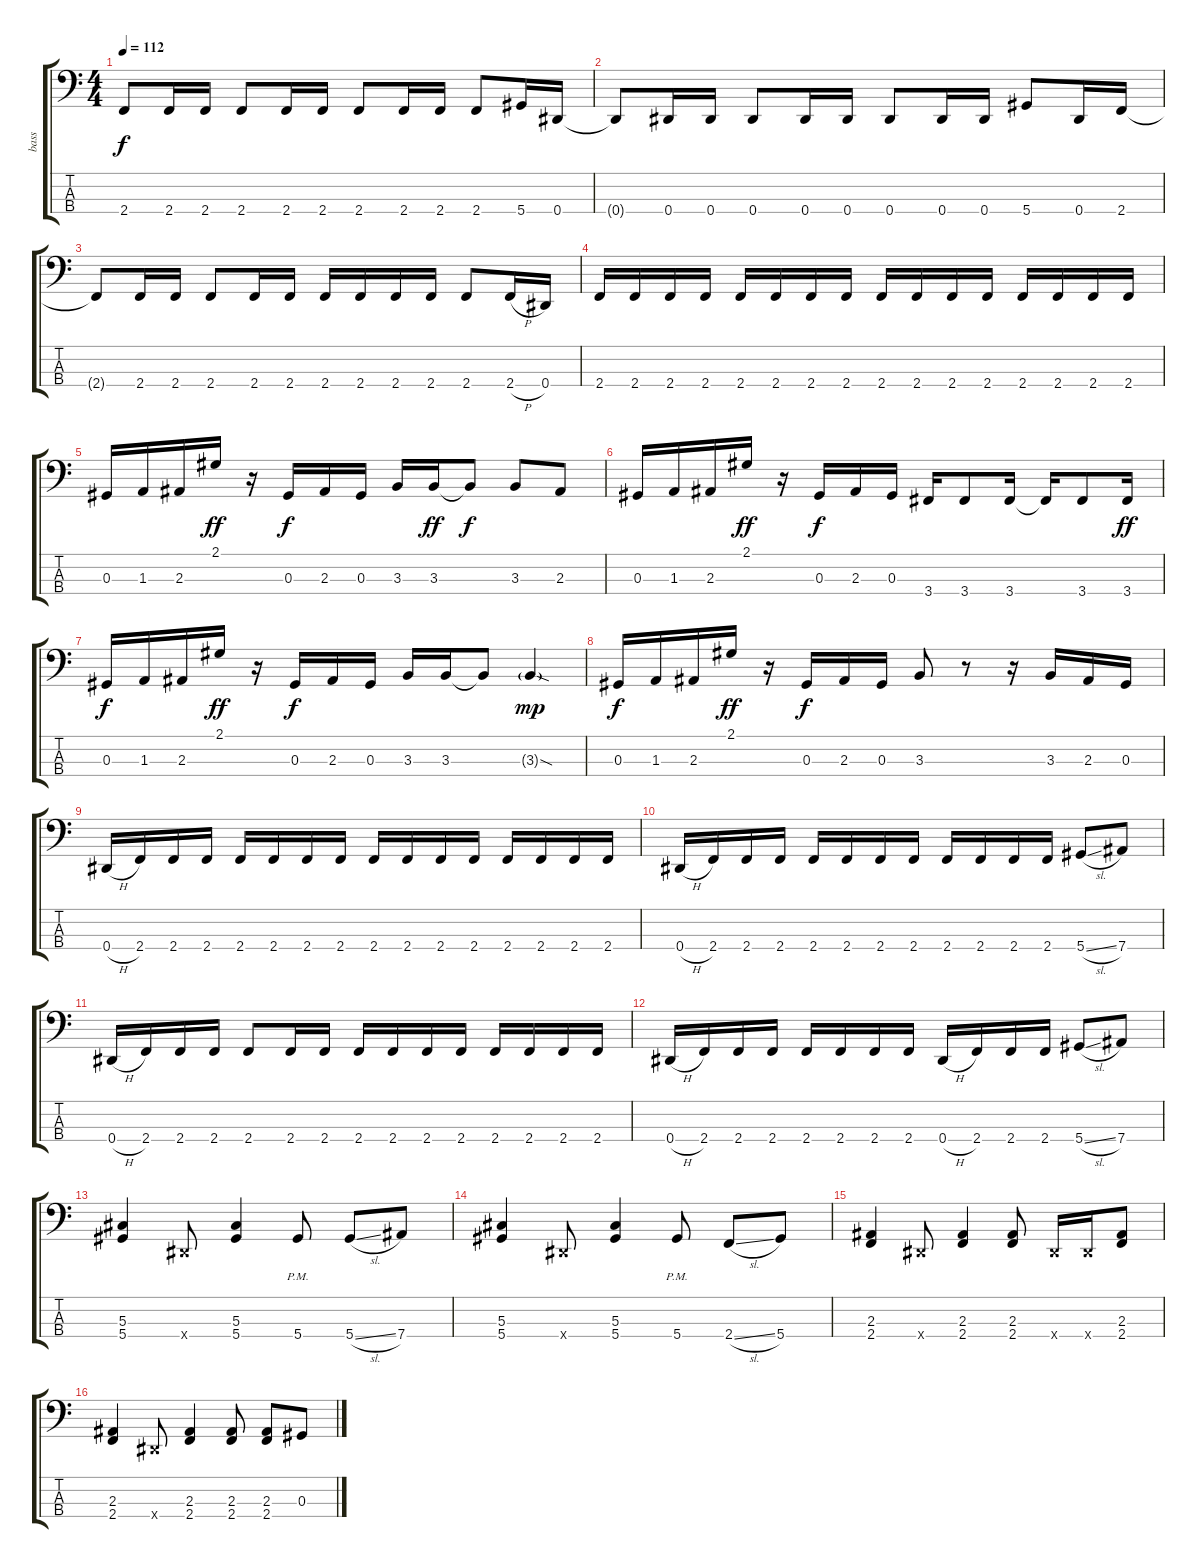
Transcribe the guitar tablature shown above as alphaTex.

\track ("bass" "bass") {instrument electricbassfinger}
\staff {score tabs}
\tuning (Gb2 Db2 Ab1 Eb1) {hide}
\ts (4 4)
\tempo 112
\clef f4
\ks c
2.4{t}.8{dy f} 2.4.16 2.4.16 2.4.8 2.4.16 2.4.16 2.4.8 2.4.16 2.4.16 2.4.8 5.4.16 0.4.16 |
0.4{t}.8 0.4.16 0.4.16 0.4.8 0.4.16 0.4.16 0.4.8 0.4.16 0.4.16 5.4.8 0.4.16 2.4.16 |
2.4{t}.8 2.4.16 2.4.16 2.4.8 2.4.16 2.4.16 2.4.16 2.4.16 2.4.16 2.4.16 2.4.8 2.4{h}.16 0.4.16 |
2.4.16 2.4.16 2.4.16 2.4.16 2.4.16 2.4.16 2.4.16 2.4.16 2.4.16 2.4.16 2.4.16 2.4.16 2.4.16 2.4.16 2.4.16 2.4.16 |
0.3.16 1.3.16 2.3.16 2.1.16{dy ff} r.16 0.3.16{dy f} 2.3.16 0.3.16 3.3.16 3.3.16{dy ff} 3.3{t}.8{dy f} 3.3.8 2.3.8 |
0.3.16 1.3.16 2.3.16 2.1.16{dy ff} r.16 0.3.16{dy f} 2.3.16 0.3.16 3.4.16 3.4.8 3.4.16 3.4{t}.16 3.4.8 3.4.16{dy ff} |
0.3.16{dy f} 1.3.16 2.3.16 2.1.16{dy ff} r.16 0.3.16{dy f} 2.3.16 0.3.16 3.3.16 3.3.16 3.3{t}.8 3.3{sod g}.4{dy mp} |
0.3.16{dy f} 1.3.16 2.3.16 2.1.16{dy ff} r.16 0.3.16{dy f} 2.3.16 0.3.16 3.3.8 r.8 r.16 3.3.16 2.3.16 0.3.16 |
0.4{h}.16 2.4.16 2.4.16 2.4.16 2.4.16 2.4.16 2.4.16 2.4.16 2.4.16 2.4.16 2.4.16 2.4.16 2.4.16 2.4.16 2.4.16 2.4.16 |
0.4{h}.16 2.4.16 2.4.16 2.4.16 2.4.16 2.4.16 2.4.16 2.4.16 2.4.16 2.4.16 2.4.16 2.4.16 5.4{sl}.8 7.4.8 |
0.4{h}.16 2.4.16 2.4.16 2.4.16 2.4.8 2.4.16 2.4.16 2.4.16 2.4.16 2.4.16 2.4.16 2.4.16 2.4.16 2.4.16 2.4.16 |
0.4{h}.16 2.4.16 2.4.16 2.4.16 2.4.16 2.4.16 2.4.16 2.4.16 0.4{h}.16 2.4.16 2.4.16 2.4.16 5.4{sl}.8 7.4.8 |
(5.3 5.4).4 0.4{x}.8 (5.3 5.4).4 5.4{pm}.8 5.4{sl}.8 7.4.8 |
(5.3 5.4).4 0.4{x}.8 (5.3 5.4).4 5.4{pm}.8 2.4{sl}.8 5.4.8 |
(2.3 2.4).4 0.4{x}.8 (2.3 2.4).4 (2.3 2.4).8 0.4{x}.16 0.4{x}.16 (2.3 2.4).8 |
(2.3 2.4).4 0.4{x}.8 (2.3 2.4).4 (2.3 2.4).8 (2.3 2.4).8 0.3.8
